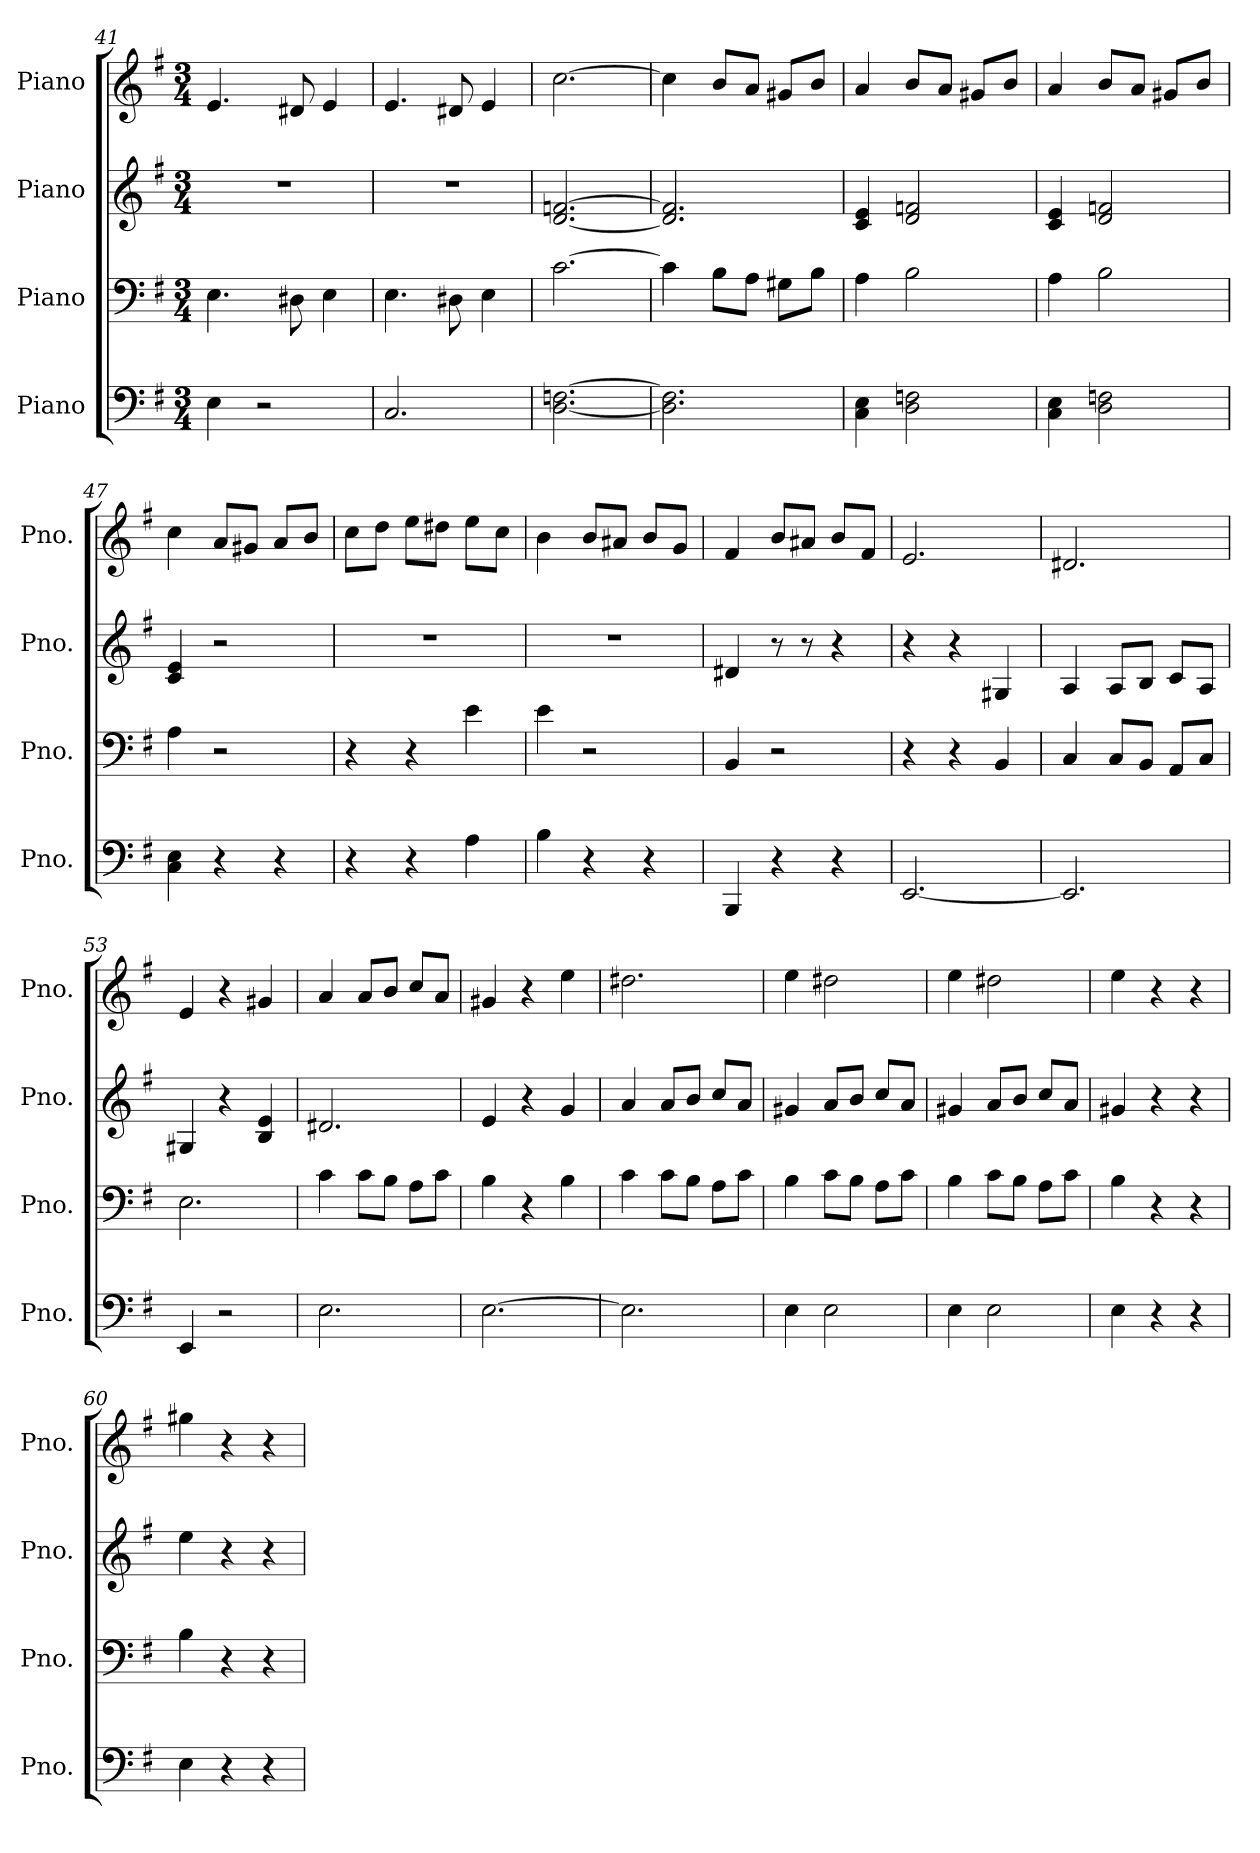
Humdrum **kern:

**kern	**kern	**kern	**kern
*part4	*part3	*part2	*part1
*staff4	*staff3	*staff2	*staff1
*I"Piano	*I"Piano	*I"Piano	*I"Piano
*I'Pno.	*I'Pno.	*I'Pno.	*I'Pno.
*clefF4	*clefF4	*clefG2	*clefG2
*k[f#]	*k[f#]	*k[f#]	*k[f#]
*G:	*G:	*G:	*G:
*M3/4	*M3/4	*M3/4	*M3/4
=41	=41	=41	=41
4E\	4.E\	2.r	4.e/
2r	.	.	.
.	8D#X\	.	8d#X/
.	4E\	.	4e/
=42	=42	=42	=42
2.C/	4.E\	2.r	4.e/
.	8D#X\	.	8d#X/
.	4E\	.	4e/
=43	=43	=43	=43
[2.D\ [2.Fn\	[2.c\	[2.d/ [2.fn/	[2.cc\
=44	=44	=44	=44
2.D\] 2.F\]	4c\]	2.d/] 2.f/]	4cc\]
.	8B\L	.	8b/L
.	8A\J	.	8a/J
.	8G#X\L	.	8g#X/L
.	8B\J	.	8b/J
=45	=45	=45	=45
4C\ 4E\	4A\	4c/ 4e/	4a/
2D\ 2Fn\	2B\	2d/ 2fn/	8b/L
.	.	.	8a/J
.	.	.	8g#X/L
.	.	.	8b/J
!!LO:LB:g=z
=46	=46	=46	=46
4C\ 4E\	4A\	4c/ 4e/	4a/
2D\ 2Fn\	2B\	2d/ 2fn/	8b/L
.	.	.	8a/J
.	.	.	8g#X/L
.	.	.	8b/J
=47	=47	=47	=47
4C\ 4E\	4A\	4c/ 4e/	4cc\
4r	2r	2r	8a/L
.	.	.	8g#X/J
4r	.	.	8a/L
.	.	.	8b/J
=48	=48	=48	=48
4r	4r	2.r	8cc\L
.	.	.	8dd\J
4r	4r	.	8ee\L
.	.	.	8dd#X\J
4A\	4e\	.	8ee\L
.	.	.	8cc\J
=49	=49	=49	=49
4B\	4e\	2.r	4b\
4r	2r	.	8b/L
.	.	.	8a#X/J
4r	.	.	8b/L
.	.	.	8g/J
=50	=50	=50	=50
4BBB/	4BB/	4d#X/	4f#/
4r	2r	8r	8b/L
.	.	8r	8a#X/J
4r	.	4r	8b/L
.	.	.	8f#/J
=51	=51	=51	=51
[2.EE/	4r	4r	2.e/
.	4r	4r	.
.	4BB/	4G#X/	.
=52	=52	=52	=52
2.EE/]	4C/	4A/	2.d#X/
.	8C/L	8A/L	.
.	8BB/J	8B/J	.
.	8AA/L	8c/L	.
.	8C/J	8A/J	.
!!LO:PB:g=z
=53	=53	=53	=53
4EE/	2.E\	4G#X/	4e/
2r	.	4r	4r
.	.	4B/ 4e/	4g#X/
=54	=54	=54	=54
2.E\	4c\	2.d#X/	4a/
.	8c\L	.	8a/L
.	8B\J	.	8b/J
.	8A\L	.	8cc/L
.	8c\J	.	8a/J
=55	=55	=55	=55
[2.E\	4B\	4e/	4g#X/
.	4r	4r	4r
.	4B\	4g/	4ee\
=56	=56	=56	=56
2.E\]	4c\	4a/	2.dd#X\
.	8c\L	8a/L	.
.	8B\J	8b/J	.
.	8A\L	8cc/L	.
.	8c\J	8a/J	.
=57	=57	=57	=57
4E\	4B\	4g#X/	4ee\
2E\	8c\L	8a/L	2dd#X\
.	8B\J	8b/J	.
.	8A\L	8cc/L	.
.	8c\J	8a/J	.
=58	=58	=58	=58
4E\	4B\	4g#X/	4ee\
2E\	8c\L	8a/L	2dd#X\
.	8B\J	8b/J	.
.	8A\L	8cc/L	.
.	8c\J	8a/J	.
=59	=59	=59	=59
4E\	4B\	4g#X/	4ee\
4r	4r	4r	4r
4r	4r	4r	4r
=60	=60	=60	=60
4E\	4B\	4ee\	4gg#X\
4r	4r	4r	4r
4r	4r	4r	4r
=	=	=	=
*-	*-	*-	*-
